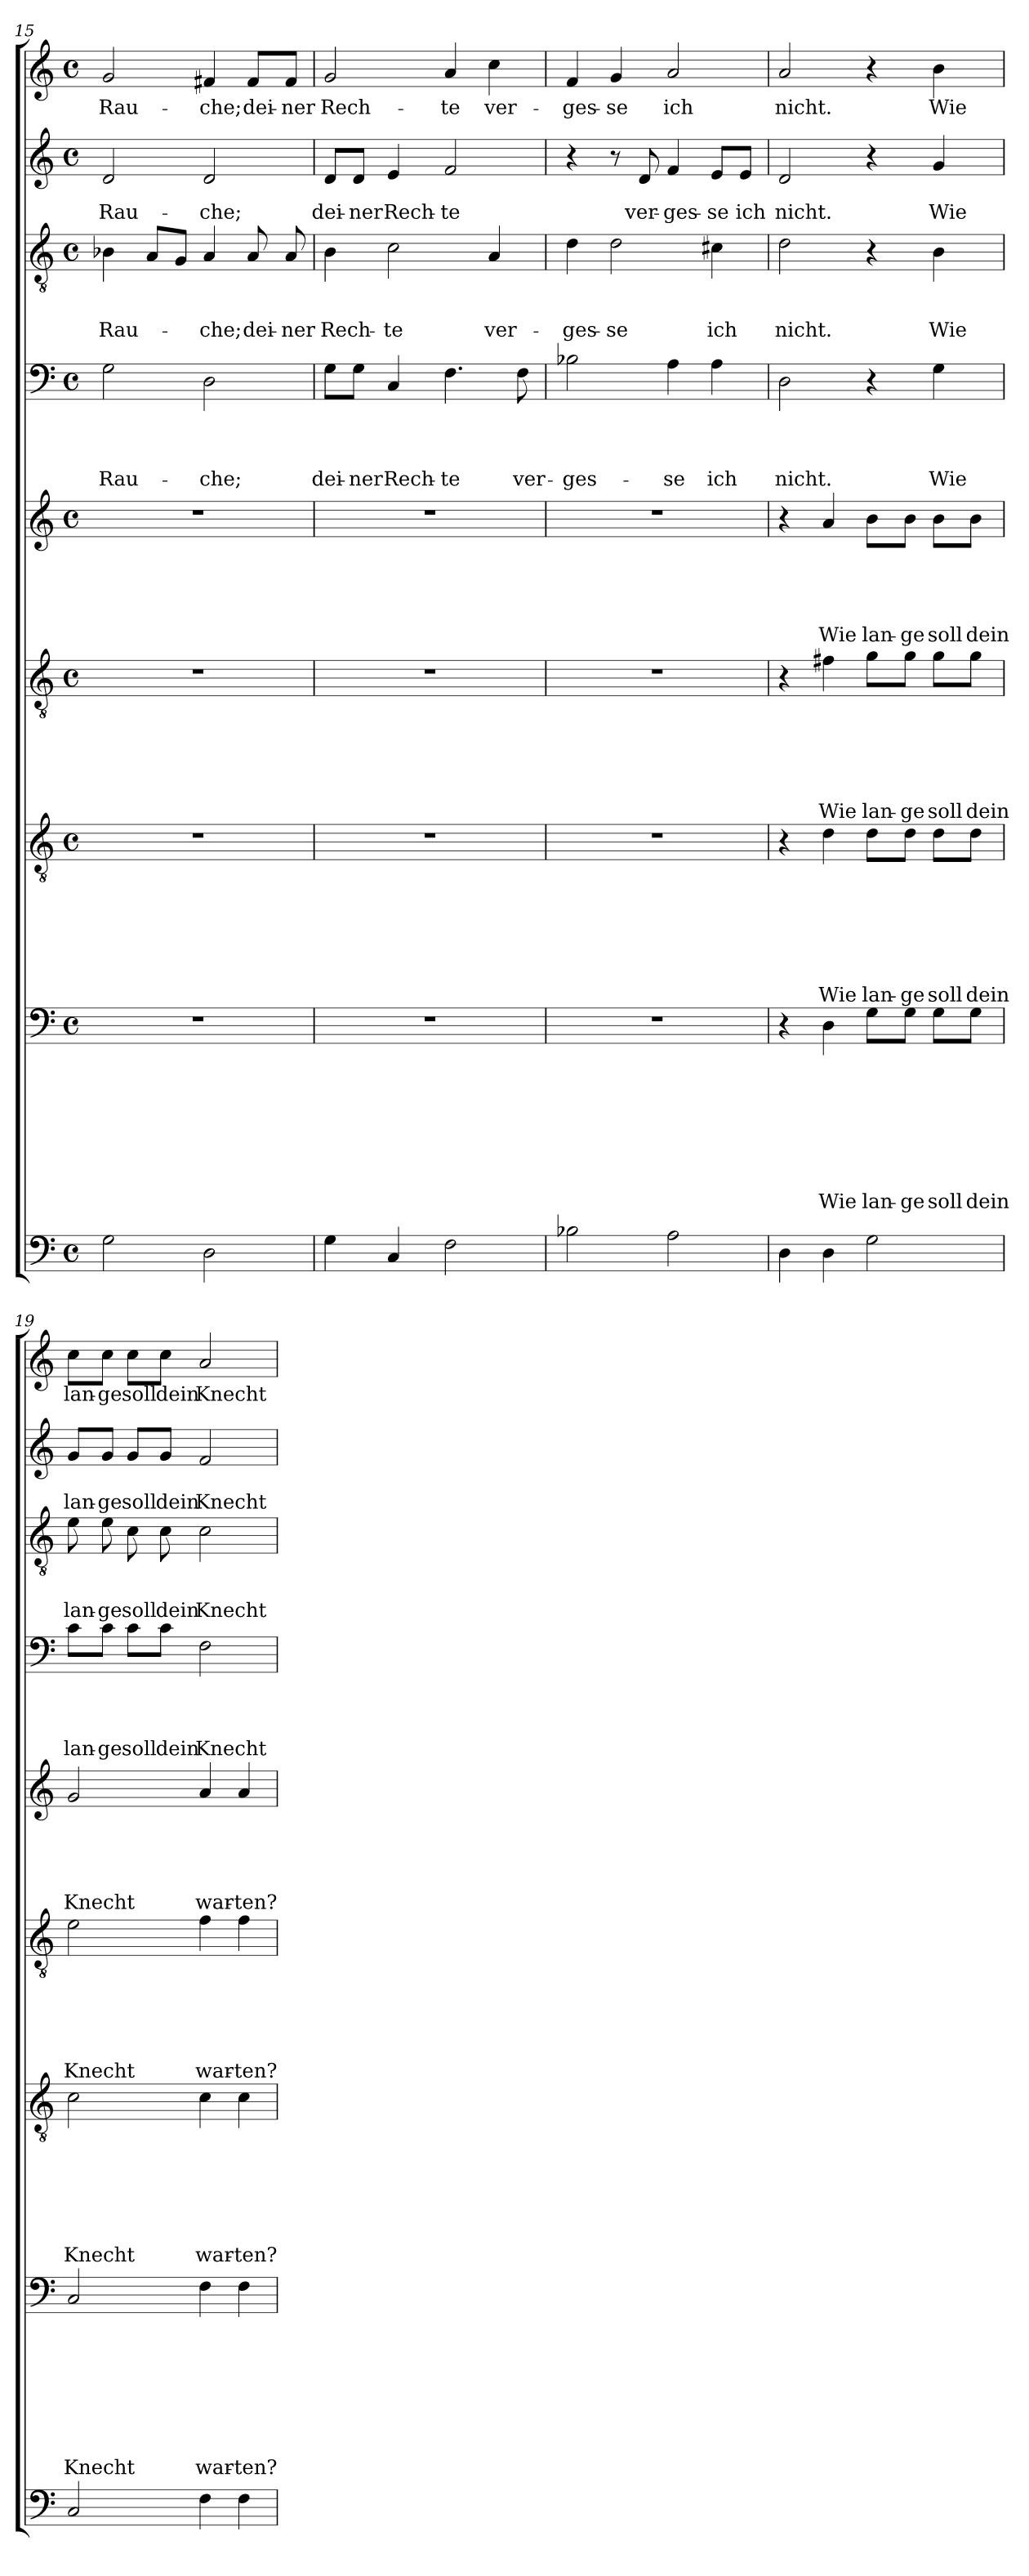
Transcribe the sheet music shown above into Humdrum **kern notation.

**kern	**kern	**text	**text	**text	**text	**text	**text	**text	**text	**kern	**text	**text	**text	**text	**text	**text	**text	**kern	**text	**text	**text	**text	**text	**text	**kern	**text	**text	**text	**text	**text	**kern	**text	**text	**text	**text	**kern	**text	**text	**text	**kern	**text	**text	**kern	**text
*part9	*part8	*part8	*part8	*part8	*part8	*part8	*part8	*part8	*part8	*part7	*part7	*part7	*part7	*part7	*part7	*part7	*part7	*part6	*part6	*part6	*part6	*part6	*part6	*part6	*part5	*part5	*part5	*part5	*part5	*part5	*part4	*part4	*part4	*part4	*part4	*part3	*part3	*part3	*part3	*part2	*part2	*part2	*part1	*part1
*staff9	*staff8	*staff8	*staff8	*staff8	*staff8	*staff8	*staff8	*staff8	*staff8	*staff7	*staff7	*staff7	*staff7	*staff7	*staff7	*staff7	*staff7	*staff6	*staff6	*staff6	*staff6	*staff6	*staff6	*staff6	*staff5	*staff5	*staff5	*staff5	*staff5	*staff5	*staff4	*staff4	*staff4	*staff4	*staff4	*staff3	*staff3	*staff3	*staff3	*staff2	*staff2	*staff2	*staff1	*staff1
*clefF4	*clefF4	*	*	*	*	*	*	*	*	*clefGv2	*	*	*	*	*	*	*	*clefGv2	*	*	*	*	*	*	*clefG2	*	*	*	*	*	*clefF4	*	*	*	*	*clefGv2	*	*	*	*clefG2	*	*	*clefG2	*
*k[]	*k[]	*	*	*	*	*	*	*	*	*k[]	*	*	*	*	*	*	*	*k[]	*	*	*	*	*	*	*k[]	*	*	*	*	*	*k[]	*	*	*	*	*k[]	*	*	*	*k[]	*	*	*k[]	*
*C:	*C:	*	*	*	*	*	*	*	*	*C:	*	*	*	*	*	*	*	*C:	*	*	*	*	*	*	*C:	*	*	*	*	*	*C:	*	*	*	*	*C:	*	*	*	*C:	*	*	*C:	*
*M4/4	*M4/4	*	*	*	*	*	*	*	*	*M4/4	*	*	*	*	*	*	*	*M4/4	*	*	*	*	*	*	*M4/4	*	*	*	*	*	*M4/4	*	*	*	*	*M4/4	*	*	*	*M4/4	*	*	*M4/4	*
*met(c)	*met(c)	*	*	*	*	*	*	*	*	*met(c)	*	*	*	*	*	*	*	*met(c)	*	*	*	*	*	*	*met(c)	*	*	*	*	*	*met(c)	*	*	*	*	*met(c)	*	*	*	*met(c)	*	*	*met(c)	*
=15	=15	=15	=15	=15	=15	=15	=15	=15	=15	=15	=15	=15	=15	=15	=15	=15	=15	=15	=15	=15	=15	=15	=15	=15	=15	=15	=15	=15	=15	=15	=15	=15	=15	=15	=15	=15	=15	=15	=15	=15	=15	=15	=15	=15
!	!	!	!	!	!	!	!	!	!	!	!	!	!	!	!	!	!	!	!	!	!	!	!	!	!	!	!	!	!	!	!	!	!	!	!LO:LY:b	!	!	!	!LO:LY:b	!	!	!LO:LY:b	!	!LO:LY:b
2G\	1r	.	.	.	.	.	.	.	.	1r	.	.	.	.	.	.	.	1r	.	.	.	.	.	.	1r	.	.	.	.	.	2G\	.	.	.	Rau-	4B-X\	.	.	Rau-	2d/	.	Rau-	2g/	Rau-
.	.	.	.	.	.	.	.	.	.	.	.	.	.	.	.	.	.	.	.	.	.	.	.	.	.	.	.	.	.	.	.	.	.	.	.	8A/L	.	.	.	.	.	.	.	.
.	.	.	.	.	.	.	.	.	.	.	.	.	.	.	.	.	.	.	.	.	.	.	.	.	.	.	.	.	.	.	.	.	.	.	.	8G/J	.	.	.	.	.	.	.	.
!	!	!	!	!	!	!	!	!	!	!	!	!	!	!	!	!	!	!	!	!	!	!	!	!	!	!	!	!	!	!	!	!	!	!	!LO:LY:b	!	!	!	!LO:LY:b	!	!	!LO:LY:b	!	!LO:LY:b
2D\	.	.	.	.	.	.	.	.	.	.	.	.	.	.	.	.	.	.	.	.	.	.	.	.	.	.	.	.	.	.	2D\	.	.	.	-che;	4A/	.	.	-che;	2d/	.	-che;	4f#X/	-che;
!	!	!	!	!	!	!	!	!	!	!	!	!	!	!	!	!	!	!	!	!	!	!	!	!	!	!	!	!	!	!	!	!	!	!	!	!	!	!	!LO:LY:b	!	!	!	!	!LO:LY:b
.	.	.	.	.	.	.	.	.	.	.	.	.	.	.	.	.	.	.	.	.	.	.	.	.	.	.	.	.	.	.	.	.	.	.	.	8A/	.	.	dei-	.	.	.	8f#/L	dei-
!	!	!	!	!	!	!	!	!	!	!	!	!	!	!	!	!	!	!	!	!	!	!	!	!	!	!	!	!	!	!	!	!	!	!	!	!	!	!	!LO:LY:b	!	!	!	!	!LO:LY:b
.	.	.	.	.	.	.	.	.	.	.	.	.	.	.	.	.	.	.	.	.	.	.	.	.	.	.	.	.	.	.	.	.	.	.	.	8A/	.	.	-ner	.	.	.	8f#/J	-ner
=16	=16	=16	=16	=16	=16	=16	=16	=16	=16	=16	=16	=16	=16	=16	=16	=16	=16	=16	=16	=16	=16	=16	=16	=16	=16	=16	=16	=16	=16	=16	=16	=16	=16	=16	=16	=16	=16	=16	=16	=16	=16	=16	=16	=16
!	!	!	!	!	!	!	!	!	!	!	!	!	!	!	!	!	!	!	!	!	!	!	!	!	!	!	!	!	!	!	!	!	!	!	!LO:LY:b	!	!	!	!LO:LY:b	!	!	!LO:LY:b	!	!LO:LY:b
4G\	1r	.	.	.	.	.	.	.	.	1r	.	.	.	.	.	.	.	1r	.	.	.	.	.	.	1r	.	.	.	.	.	8G\L	.	.	.	dei-	4B\	.	.	Rech-	8d/L	.	dei-	2g/	Rech-
!	!	!	!	!	!	!	!	!	!	!	!	!	!	!	!	!	!	!	!	!	!	!	!	!	!	!	!	!	!	!	!	!	!	!	!LO:LY:b	!	!	!	!	!	!	!LO:LY:b	!	!
.	.	.	.	.	.	.	.	.	.	.	.	.	.	.	.	.	.	.	.	.	.	.	.	.	.	.	.	.	.	.	8G\J	.	.	.	-ner	.	.	.	.	8d/J	.	-ner	.	.
!	!	!	!	!	!	!	!	!	!	!	!	!	!	!	!	!	!	!	!	!	!	!	!	!	!	!	!	!	!	!	!	!	!	!	!LO:LY:b	!	!	!	!LO:LY:b	!	!	!LO:LY:b	!	!
4C/	.	.	.	.	.	.	.	.	.	.	.	.	.	.	.	.	.	.	.	.	.	.	.	.	.	.	.	.	.	.	4C/	.	.	.	Rech-	2c\	.	.	-te	4e/	.	Rech-	.	.
!	!	!	!	!	!	!	!	!	!	!	!	!	!	!	!	!	!	!	!	!	!	!	!	!	!	!	!	!	!	!	!	!	!	!	!LO:LY:b	!	!	!	!	!	!	!LO:LY:b	!	!LO:LY:b
2F\	.	.	.	.	.	.	.	.	.	.	.	.	.	.	.	.	.	.	.	.	.	.	.	.	.	.	.	.	.	.	4.F\	.	.	.	-te	.	.	.	.	2f/	.	-te	4a/	-te
!	!	!	!	!	!	!	!	!	!	!	!	!	!	!	!	!	!	!	!	!	!	!	!	!	!	!	!	!	!	!	!	!	!	!	!	!	!	!	!LO:LY:b	!	!	!	!	!LO:LY:b
.	.	.	.	.	.	.	.	.	.	.	.	.	.	.	.	.	.	.	.	.	.	.	.	.	.	.	.	.	.	.	.	.	.	.	.	4A/	.	.	ver-	.	.	.	4cc\	ver-
!	!	!	!	!	!	!	!	!	!	!	!	!	!	!	!	!	!	!	!	!	!	!	!	!	!	!	!	!	!	!	!	!	!	!	!LO:LY:b	!	!	!	!	!	!	!	!	!
.	.	.	.	.	.	.	.	.	.	.	.	.	.	.	.	.	.	.	.	.	.	.	.	.	.	.	.	.	.	.	8F\	.	.	.	ver-	.	.	.	.	.	.	.	.	.
=17	=17	=17	=17	=17	=17	=17	=17	=17	=17	=17	=17	=17	=17	=17	=17	=17	=17	=17	=17	=17	=17	=17	=17	=17	=17	=17	=17	=17	=17	=17	=17	=17	=17	=17	=17	=17	=17	=17	=17	=17	=17	=17	=17	=17
!	!	!	!	!	!	!	!	!	!	!	!	!	!	!	!	!	!	!	!	!	!	!	!	!	!	!	!	!	!	!	!	!	!	!	!LO:LY:b	!	!	!	!LO:LY:b	!	!	!	!	!LO:LY:b
2B-X\	1r	.	.	.	.	.	.	.	.	1r	.	.	.	.	.	.	.	1r	.	.	.	.	.	.	1r	.	.	.	.	.	2B-X\	.	.	.	-ges-	4d\	.	.	-ges-	4r	.	.	4f/	-ges-
!	!	!	!	!	!	!	!	!	!	!	!	!	!	!	!	!	!	!	!	!	!	!	!	!	!	!	!	!	!	!	!	!	!	!	!	!	!	!	!LO:LY:b	!	!	!	!	!LO:LY:b
.	.	.	.	.	.	.	.	.	.	.	.	.	.	.	.	.	.	.	.	.	.	.	.	.	.	.	.	.	.	.	.	.	.	.	.	2d\	.	.	-se	8r	.	.	4g/	-se
!	!	!	!	!	!	!	!	!	!	!	!	!	!	!	!	!	!	!	!	!	!	!	!	!	!	!	!	!	!	!	!	!	!	!	!	!	!	!	!	!	!	!LO:LY:b	!	!
.	.	.	.	.	.	.	.	.	.	.	.	.	.	.	.	.	.	.	.	.	.	.	.	.	.	.	.	.	.	.	.	.	.	.	.	.	.	.	.	8d/	.	ver-	.	.
!	!	!	!	!	!	!	!	!	!	!	!	!	!	!	!	!	!	!	!	!	!	!	!	!	!	!	!	!	!	!	!	!	!	!	!LO:LY:b	!	!	!	!	!	!	!LO:LY:b	!	!LO:LY:b
2A\	.	.	.	.	.	.	.	.	.	.	.	.	.	.	.	.	.	.	.	.	.	.	.	.	.	.	.	.	.	.	4A\	.	.	.	-se	.	.	.	.	4f/	.	-ges-	2a/	ich
!	!	!	!	!	!	!	!	!	!	!	!	!	!	!	!	!	!	!	!	!	!	!	!	!	!	!	!	!	!	!	!	!	!	!	!LO:LY:b	!	!	!	!LO:LY:b	!	!	!LO:LY:b	!	!
.	.	.	.	.	.	.	.	.	.	.	.	.	.	.	.	.	.	.	.	.	.	.	.	.	.	.	.	.	.	.	4A\	.	.	.	ich	4c#X\	.	.	ich	8e/L	.	-se	.	.
!	!	!	!	!	!	!	!	!	!	!	!	!	!	!	!	!	!	!	!	!	!	!	!	!	!	!	!	!	!	!	!	!	!	!	!	!	!	!	!	!	!	!LO:LY:b	!	!
.	.	.	.	.	.	.	.	.	.	.	.	.	.	.	.	.	.	.	.	.	.	.	.	.	.	.	.	.	.	.	.	.	.	.	.	.	.	.	.	8e/J	.	ich	.	.
!!LO:PB:g=z
=18	=18	=18	=18	=18	=18	=18	=18	=18	=18	=18	=18	=18	=18	=18	=18	=18	=18	=18	=18	=18	=18	=18	=18	=18	=18	=18	=18	=18	=18	=18	=18	=18	=18	=18	=18	=18	=18	=18	=18	=18	=18	=18	=18	=18
!	!	!	!	!	!	!	!	!	!	!	!	!	!	!	!	!	!	!	!	!	!	!	!	!	!	!	!	!	!	!	!	!	!	!	!LO:LY:b	!	!	!	!LO:LY:b	!	!	!LO:LY:b	!	!LO:LY:b
4D\	4r	.	.	.	.	.	.	.	.	4r	.	.	.	.	.	.	.	4r	.	.	.	.	.	.	4r	.	.	.	.	.	2D\	.	.	.	nicht.	2d\	.	.	nicht.	2d/	.	nicht.	2a/	nicht.
!	!	!	!	!	!	!	!	!	!LO:LY:b	!	!	!	!	!	!	!	!LO:LY:b	!	!	!	!	!	!	!LO:LY:b	!	!	!	!	!	!LO:LY:b	!	!	!	!	!	!	!	!	!	!	!	!	!	!
4D\	4D\	.	.	.	.	.	.	.	Wie	4d\	.	.	.	.	.	.	Wie	4f#X\	.	.	.	.	.	Wie	4a/	.	.	.	.	Wie	.	.	.	.	.	.	.	.	.	.	.	.	.	.
!	!	!	!	!	!	!	!	!	!LO:LY:b	!	!	!	!	!	!	!	!LO:LY:b	!	!	!	!	!	!	!LO:LY:b	!	!	!	!	!	!LO:LY:b	!	!	!	!	!	!	!	!	!	!	!	!	!	!
2G\	8G\L	.	.	.	.	.	.	.	lan-	8d\L	.	.	.	.	.	.	lan-	8g\L	.	.	.	.	.	lan-	8b\L	.	.	.	.	lan-	4r	.	.	.	.	4r	.	.	.	4r	.	.	4r	.
!	!	!	!	!	!	!	!	!	!LO:LY:b	!	!	!	!	!	!	!	!LO:LY:b	!	!	!	!	!	!	!LO:LY:b	!	!	!	!	!	!LO:LY:b	!	!	!	!	!	!	!	!	!	!	!	!	!	!
.	8G\J	.	.	.	.	.	.	.	-ge	8d\J	.	.	.	.	.	.	-ge	8g\J	.	.	.	.	.	-ge	8b\J	.	.	.	.	-ge	.	.	.	.	.	.	.	.	.	.	.	.	.	.
!	!	!	!	!	!	!	!	!	!LO:LY:b	!	!	!	!	!	!	!	!LO:LY:b	!	!	!	!	!	!	!LO:LY:b	!	!	!	!	!	!LO:LY:b	!	!	!	!	!LO:LY:b	!	!	!	!LO:LY:b	!	!	!LO:LY:b	!	!LO:LY:b
.	8G\L	.	.	.	.	.	.	.	soll	8d\L	.	.	.	.	.	.	soll	8g\L	.	.	.	.	.	soll	8b\L	.	.	.	.	soll	4G\	.	.	.	Wie	4B\	.	.	Wie	4g/	.	Wie	4b\	Wie
!	!	!	!	!	!	!	!	!	!LO:LY:b	!	!	!	!	!	!	!	!LO:LY:b	!	!	!	!	!	!	!LO:LY:b	!	!	!	!	!	!LO:LY:b	!	!	!	!	!	!	!	!	!	!	!	!	!	!
.	8G\J	.	.	.	.	.	.	.	dein	8d\J	.	.	.	.	.	.	dein	8g\J	.	.	.	.	.	dein	8b\J	.	.	.	.	dein	.	.	.	.	.	.	.	.	.	.	.	.	.	.
=19	=19	=19	=19	=19	=19	=19	=19	=19	=19	=19	=19	=19	=19	=19	=19	=19	=19	=19	=19	=19	=19	=19	=19	=19	=19	=19	=19	=19	=19	=19	=19	=19	=19	=19	=19	=19	=19	=19	=19	=19	=19	=19	=19	=19
!	!	!	!	!	!	!	!	!	!LO:LY:b	!	!	!	!	!	!	!	!LO:LY:b	!	!	!	!	!	!	!LO:LY:b	!	!	!	!	!	!LO:LY:b	!	!	!	!	!LO:LY:b	!	!	!	!LO:LY:b	!	!	!LO:LY:b	!	!LO:LY:b
2C/	2C/	.	.	.	.	.	.	.	Knecht	2c\	.	.	.	.	.	.	Knecht	2e\	.	.	.	.	.	Knecht	2g/	.	.	.	.	Knecht	8c\L	.	.	.	lan-	8e\	.	.	lan-	8g/L	.	lan-	8cc\L	lan-
!	!	!	!	!	!	!	!	!	!	!	!	!	!	!	!	!	!	!	!	!	!	!	!	!	!	!	!	!	!	!	!	!	!	!	!LO:LY:b	!	!	!	!LO:LY:b	!	!	!LO:LY:b	!	!LO:LY:b
.	.	.	.	.	.	.	.	.	.	.	.	.	.	.	.	.	.	.	.	.	.	.	.	.	.	.	.	.	.	.	8c\J	.	.	.	-ge	8e\	.	.	-ge	8g/J	.	-ge	8cc\J	-ge
!	!	!	!	!	!	!	!	!	!	!	!	!	!	!	!	!	!	!	!	!	!	!	!	!	!	!	!	!	!	!	!	!	!	!	!LO:LY:b	!	!	!	!LO:LY:b	!	!	!LO:LY:b	!	!LO:LY:b
.	.	.	.	.	.	.	.	.	.	.	.	.	.	.	.	.	.	.	.	.	.	.	.	.	.	.	.	.	.	.	8c\L	.	.	.	soll	8c\	.	.	soll	8g/L	.	soll	8cc\L	soll
!	!	!	!	!	!	!	!	!	!	!	!	!	!	!	!	!	!	!	!	!	!	!	!	!	!	!	!	!	!	!	!	!	!	!	!LO:LY:b	!	!	!	!LO:LY:b	!	!	!LO:LY:b	!	!LO:LY:b
.	.	.	.	.	.	.	.	.	.	.	.	.	.	.	.	.	.	.	.	.	.	.	.	.	.	.	.	.	.	.	8c\J	.	.	.	dein	8c\	.	.	dein	8g/J	.	dein	8cc\J	dein
!	!	!	!	!	!	!	!	!	!LO:LY:b	!	!	!	!	!	!	!	!LO:LY:b	!	!	!	!	!	!	!LO:LY:b	!	!	!	!	!	!LO:LY:b	!	!	!	!	!LO:LY:b	!	!	!	!LO:LY:b	!	!	!LO:LY:b	!	!LO:LY:b
4F\	4F\	.	.	.	.	.	.	.	war-	4c\	.	.	.	.	.	.	war-	4f\	.	.	.	.	.	war-	4a/	.	.	.	.	war-	2F\	.	.	.	Knecht	2c\	.	.	Knecht	2f/	.	Knecht	2a/	Knecht
!	!	!	!	!	!	!	!	!	!LO:LY:b	!	!	!	!	!	!	!	!LO:LY:b	!	!	!	!	!	!	!LO:LY:b	!	!	!	!	!	!LO:LY:b	!	!	!	!	!	!	!	!	!	!	!	!	!	!
4F\	4F\	.	.	.	.	.	.	.	-ten?	4c\	.	.	.	.	.	.	-ten?	4f\	.	.	.	.	.	-ten?	4a/	.	.	.	.	-ten?	.	.	.	.	.	.	.	.	.	.	.	.	.	.
=	=	=	=	=	=	=	=	=	=	=	=	=	=	=	=	=	=	=	=	=	=	=	=	=	=	=	=	=	=	=	=	=	=	=	=	=	=	=	=	=	=	=	=	=
*-	*-	*-	*-	*-	*-	*-	*-	*-	*-	*-	*-	*-	*-	*-	*-	*-	*-	*-	*-	*-	*-	*-	*-	*-	*-	*-	*-	*-	*-	*-	*-	*-	*-	*-	*-	*-	*-	*-	*-	*-	*-	*-	*-	*-
